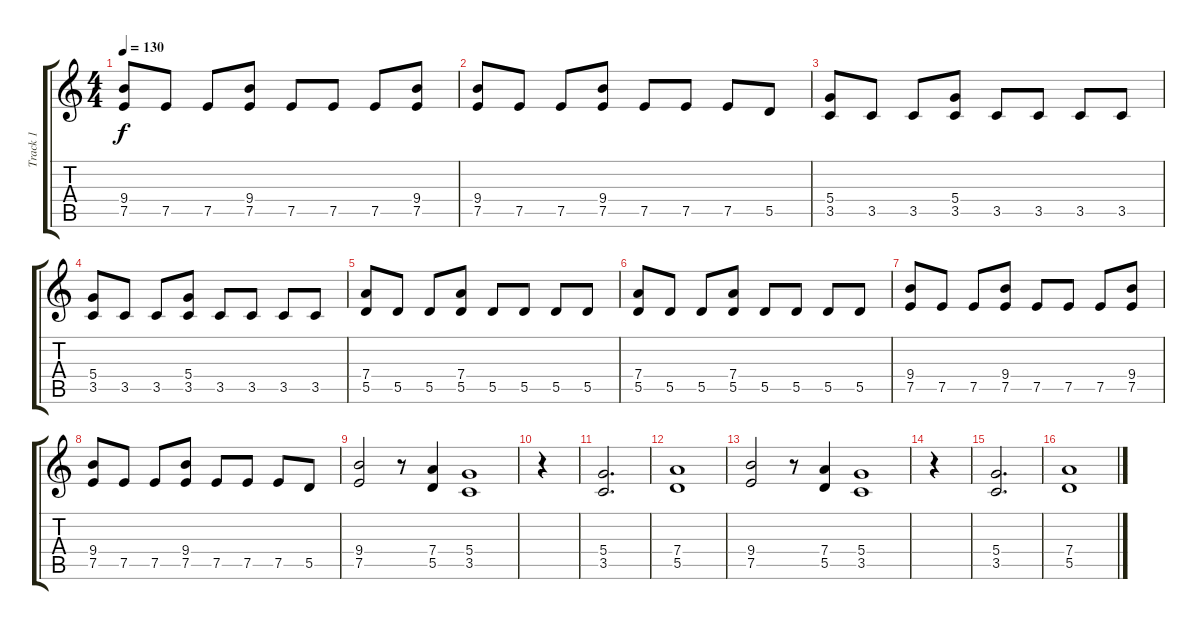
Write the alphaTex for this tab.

\track ("Track 1" "Track 1") {instrument distortionguitar}
\staff {score tabs}
\tuning (E4 B3 G3 D3 A2 E2) {hide}
\ts (4 4)
\tempo 130
\clef g2
\ks c
(9.4 7.5).8{dy f} 7.5.8 7.5.8 (9.4 7.5).8 7.5.8 7.5.8 7.5.8 (9.4 7.5).8 |
(9.4 7.5).8 7.5.8 7.5.8 (9.4 7.5).8 7.5.8 7.5.8 7.5.8 5.5.8 |
(5.4 3.5).8 3.5.8 3.5.8 (5.4 3.5).8 3.5.8 3.5.8 3.5.8 3.5.8 |
(5.4 3.5).8 3.5.8 3.5.8 (5.4 3.5).8 3.5.8 3.5.8 3.5.8 3.5.8 |
(7.4 5.5).8 5.5.8 5.5.8 (7.4 5.5).8 5.5.8 5.5.8 5.5.8 5.5.8 |
(7.4 5.5).8 5.5.8 5.5.8 (7.4 5.5).8 5.5.8 5.5.8 5.5.8 5.5.8 |
(9.4 7.5).8 7.5.8 7.5.8 (9.4 7.5).8 7.5.8 7.5.8 7.5.8 (9.4 7.5).8 |
(9.4 7.5).8 7.5.8 7.5.8 (9.4 7.5).8 7.5.8 7.5.8 7.5.8 5.5.8 |
(9.4 7.5).2 r.8 (7.4 5.5).4 (5.4 3.5).1 |
r.4 |
(5.4 3.5).2{d} |
(7.4 5.5).1 |
(9.4 7.5).2 r.8 (7.4 5.5).4 (5.4 3.5).1 |
r.4 |
(5.4 3.5).2{d} |
(7.4 5.5).1
